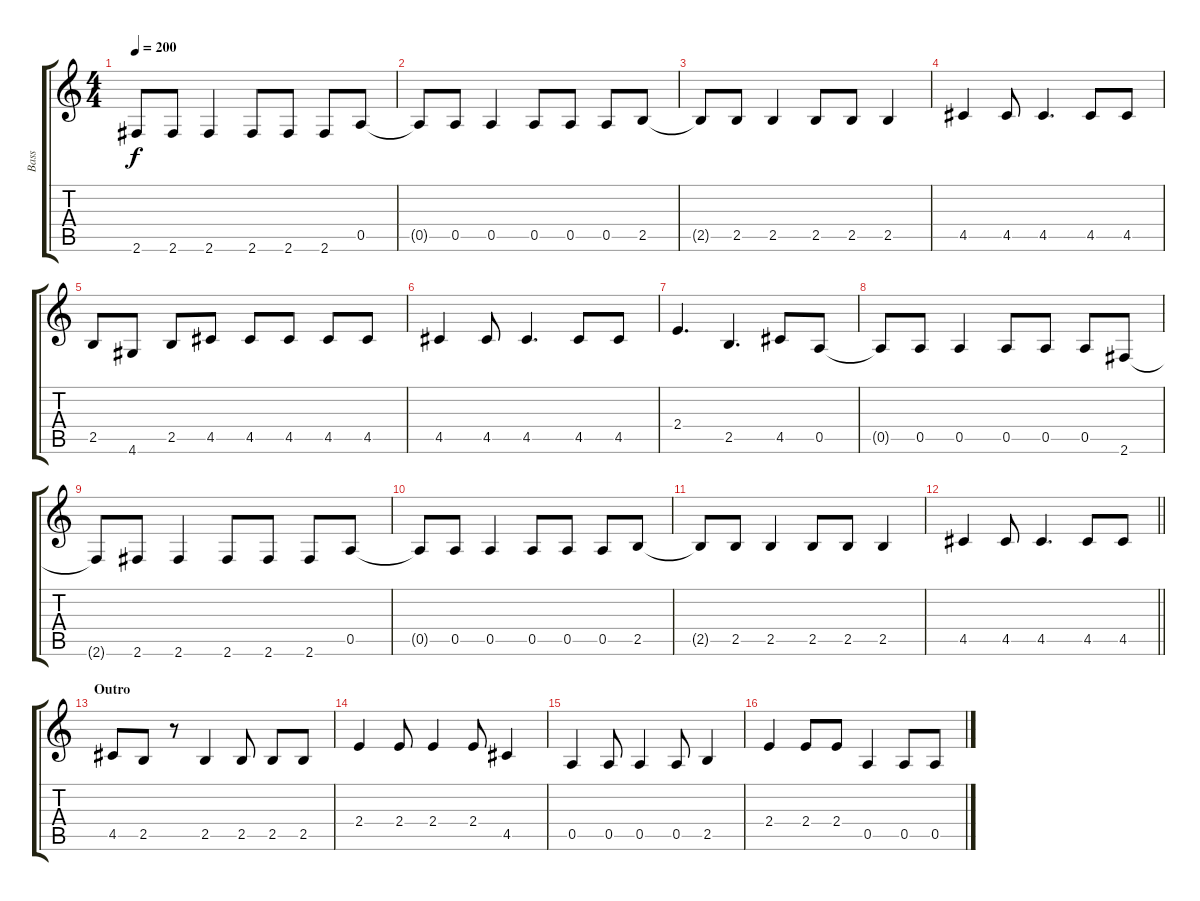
\track ("Bass" "Bass") {instrument electricbassfinger}
\staff {score tabs}
\tuning (E4 B3 G3 D3 A2 E2) {hide}
\ts (4 4)
\tempo 200
\clef g2
\ks c
2.6{t}.8{dy f} 2.6.8 2.6.4 2.6.8 2.6.8 2.6.8 0.5.8 |
0.5{t}.8 0.5.8 0.5.4 0.5.8 0.5.8 0.5.8 2.5.8 |
2.5{t}.8 2.5.8 2.5.4 2.5.8 2.5.8 2.5.4 |
4.5.4 4.5.8 4.5.4{d} 4.5.8 4.5.8 |
2.5.8 4.6.8 2.5.8 4.5.8 4.5.8 4.5.8 4.5.8 4.5.8 |
4.5.4 4.5.8 4.5.4{d} 4.5.8 4.5.8 |
2.4.4{d} 2.5.4{d} 4.5.8 0.5.8 |
0.5{t}.8 0.5.8 0.5.4 0.5.8 0.5.8 0.5.8 2.6.8 |
2.6{t}.8 2.6.8 2.6.4 2.6.8 2.6.8 2.6.8 0.5.8 |
0.5{t}.8 0.5.8 0.5.4 0.5.8 0.5.8 0.5.8 2.5.8 |
2.5{t}.8 2.5.8 2.5.4 2.5.8 2.5.8 2.5.4 |
\barLineRight lightlight
4.5.4 4.5.8 4.5.4{d} 4.5.8 4.5.8 |
\section ("" "Outro")
4.5.8 2.5.8 r.8 2.5.4 2.5.8 2.5.8 2.5.8 |
2.4.4 2.4.8 2.4.4 2.4.8 4.5.4 |
0.5.4 0.5.8 0.5.4 0.5.8 2.5.4 |
2.4.4 2.4.8 2.4.8 0.5.4 0.5.8 0.5.8
